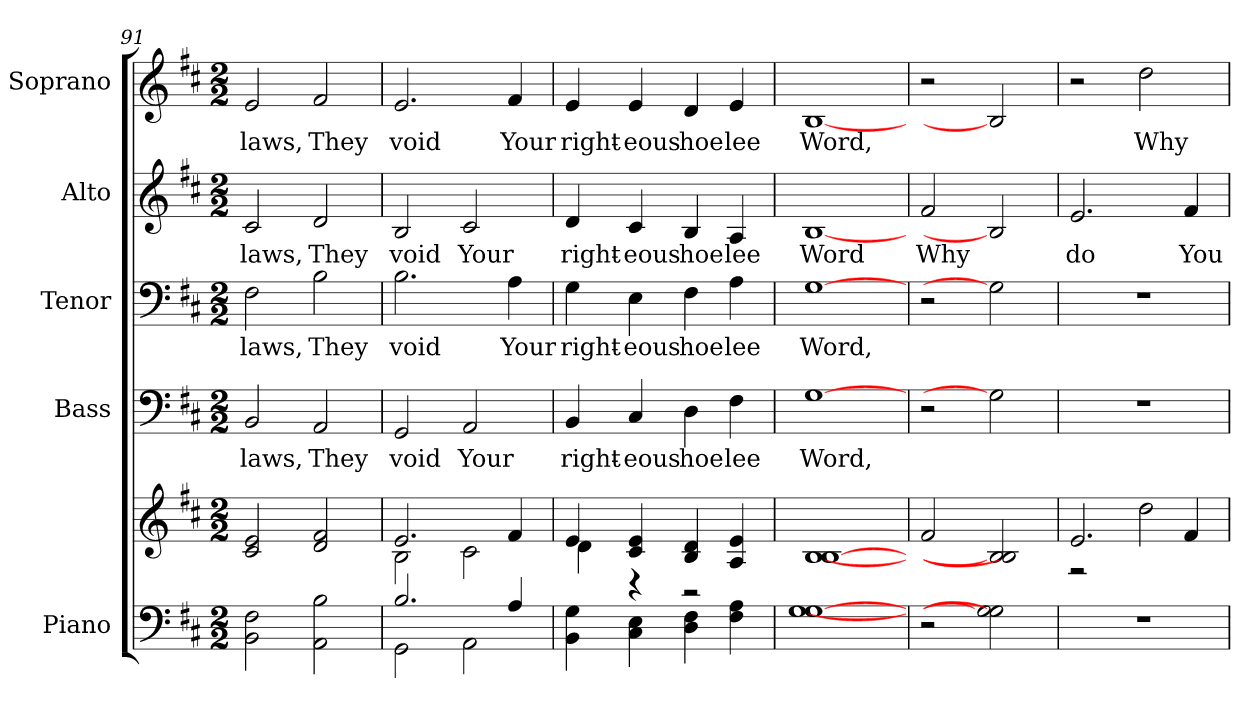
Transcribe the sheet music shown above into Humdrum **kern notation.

**kern	**kern	**kern	**text	**kern	**text	**kern	**text	**kern	**text
*part5	*part5	*part4	*part4	*part3	*part3	*part2	*part2	*part1	*part1
*staff6	*staff5	*staff4	*staff4	*staff3	*staff3	*staff2	*staff2	*staff1	*staff1
*I"Piano	*	*I"Bass	*	*I"Tenor	*	*I"Alto	*	*I"Soprano	*
*I'Pno.	*	*I'B.	*	*I'T.	*	*I'A.	*	*I'S.	*
*clefF4	*clefG2	*clefF4	*	*clefF4	*	*clefG2	*	*clefG2	*
*k[f#c#]	*k[f#c#]	*k[f#c#]	*	*k[f#c#]	*	*k[f#c#]	*	*k[f#c#]	*
*D:	*D:	*D:	*	*D:	*	*D:	*	*D:	*
*M2/2	*M2/2	*M2/2	*	*M2/2	*	*M2/2	*	*M2/2	*
=91	=91	=91	=91	=91	=91	=91	=91	=91	=91
!	!	!	!LO:LY:b:color=#000000	!	!	!	!	!	!
!	!	!	!	!	!LO:LY:b:color=#000000	!	!	!	!
!	!	!	!	!	!	!	!LO:LY:b:color=#000000	!	!
!	!	!	!	!	!	!	!	!	!LO:LY:b:color=#000000
2BBi\ 2F#i	2c#i/ 2ei	2BBi/	laws,	2F#i\	laws,	2c#i/	laws,	2ei/	laws,
!	!	!	!LO:LY:b:color=#000000	!	!	!	!	!	!
!	!	!	!	!	!LO:LY:b:color=#000000	!	!	!	!
!	!	!	!	!	!	!	!LO:LY:b:color=#000000	!	!
!	!	!	!	!	!	!	!	!	!LO:LY:b:color=#000000
2AAi\ 2Bi	2di/ 2f#i	2AAi/	They	2Bi\	They	2di/	They	2f#i/	They
=92	=92	=92	=92	=92	=92	=92	=92	=92	=92
*^	*^	*	*	*	*	*	*	*	*
!	!	!	!	!	!LO:LY:b:color=#000000	!	!	!	!	!	!
!	!	!	!	!	!	!	!LO:LY:b:color=#000000	!	!	!	!
!	!	!	!	!	!	!	!	!	!LO:LY:b:color=#000000	!	!
!	!	!	!	!	!	!	!	!	!	!	!LO:LY:b:color=#000000
2.Bi/	2GGi\	2.ei/	2Bi\	2GGi/	void	2.Bi\	void	2Bi/	void	2.ei/	void
!	!	!	!	!	!LO:LY:b:color=#000000	!	!	!	!	!	!
!	!	!	!	!	!	!	!	!	!LO:LY:b:color=#000000	!	!
.	2AAi\	.	2c#i\	2AAi/	Your	.	.	2c#i/	Your	.	.
!	!	!	!	!	!	!	!LO:LY:b:color=#000000	!	!	!	!
!	!	!	!	!	!	!	!	!	!	!	!LO:LY:b:color=#000000
4Ai/	.	4f#i/	.	.	.	4Ai\	Your	.	.	4f#i/	Your
*v	*v	*	*	*	*	*	*	*	*	*	*
=93	=93	=93	=93	=93	=93	=93	=93	=93	=93	=93
!	!	!	!	!LO:LY:b:color=#000000	!	!	!	!	!	!
!	!	!	!	!	!	!LO:LY:b:color=#000000	!	!	!	!
!	!	!	!	!	!	!	!	!LO:LY:b:color=#000000	!	!
!	!	!	!	!	!	!	!	!	!	!LO:LY:b:color=#000000
4BBi\ 4Gi	4ei/	4di\	4BBi/	right-	4Gi\	right-	4di/	right-	4ei/	right-
!	!	!	!	!LO:LY:b:color=#000000	!	!	!	!	!	!
!	!	!	!	!	!	!LO:LY:b:color=#000000	!	!	!	!
!	!	!	!	!	!	!	!	!LO:LY:b:color=#000000	!	!
!	!	!	!	!	!	!	!	!	!	!LO:LY:b:color=#000000
4C#i\ 4Ei	4c#i/ 4ei	4r	4C#i/	-eous	4Ei\	-eous	4c#i/	-eous	4ei/	-eous
!	!	!	!	!LO:LY:b:color=#000000	!	!	!	!	!	!
!	!	!	!	!	!	!LO:LY:b:color=#000000	!	!	!	!
!	!	!	!	!	!	!	!	!LO:LY:b:color=#000000	!	!
!	!	!	!	!	!	!	!	!	!	!LO:LY:b:color=#000000
4Di\ 4F#i	4Bi/ 4di	2r	4Di\	hoe	4F#i\	hoe	4Bi/	hoe	4di/	hoe
!	!	!	!	!LO:LY:b:color=#000000	!	!	!	!	!	!
!	!	!	!	!	!	!LO:LY:b:color=#000000	!	!	!	!
!	!	!	!	!	!	!	!	!LO:LY:b:color=#000000	!	!
!	!	!	!	!	!	!	!	!	!	!LO:LY:b:color=#000000
4F#i\ 4Ai	4Ai/ 4ei	.	4F#i\	lee	4Ai\	lee	4Ai/	lee	4ei/	lee
*	*v	*v	*	*	*	*	*	*	*	*
=94	=94	=94	=94	=94	=94	=94	=94	=94	=94
!	!	!	!LO:LY:b:color=#000000	!	!	!	!	!	!
!	!	!	!	!	!LO:LY:b:color=#000000	!	!	!	!
!	!	!	!	!	!	!	!LO:LY:b:color=#000000	!	!
!	!	!	!	!	!	!	!	!	!LO:LY:b:color=#000000
[1Gi [1Gi	[1Bi [1Bi	[1Gi	Word,	[1Gi	Word,	[1Bi	Word	[1Bi	Word,
=95	=95	=95	=95	=95	=95	=95	=95	=95	=95
!	!	!	!	!	!	!	!LO:LY:b:color=#000000	!	!
2r	2f#i/	2r	.	2r	.	2f#i/	Why	2r	.
2Gi] 2Gi]	2Bi] 2Bi]	2Gi]	.	2Gi]	.	2Bi]	.	2Bi]	.
!!LO:PB:g=z
=96	=96	=96	=96	=96	=96	=96	=96	=96	=96
*	*^	*	*	*	*	*	*	*	*
!	!	!	!	!	!	!	!	!LO:LY:b:color=#000000	!	!
1r	2.ei/	2r	1r	.	1r	.	2.ei/	do	2r	.
!	!	!	!	!	!	!	!	!	!	!LO:LY:b:color=#000000
.	.	2ddi\	.	.	.	.	.	.	2ddi\	Why
!	!	!	!	!	!	!	!	!LO:LY:b:color=#000000	!	!
.	4f#i/	.	.	.	.	.	4f#i/	You	.	.
*	*v	*v	*	*	*	*	*	*	*	*
=	=	=	=	=	=	=	=	=	=
*-	*-	*-	*-	*-	*-	*-	*-	*-	*-
